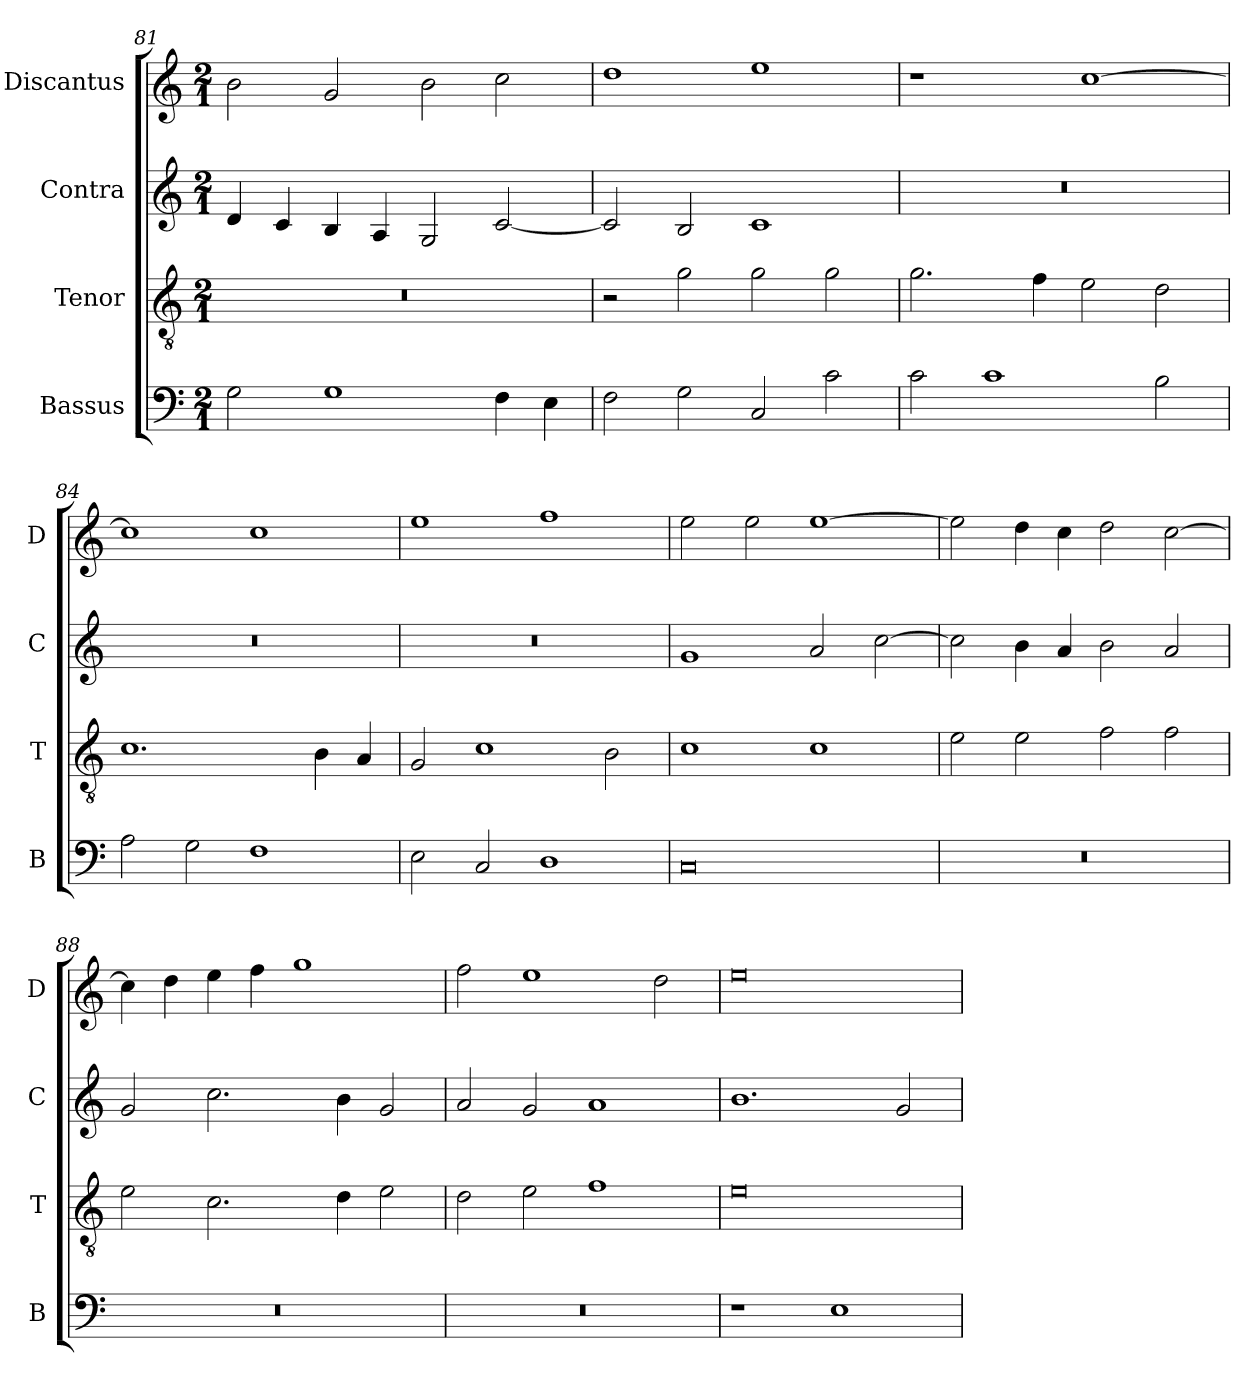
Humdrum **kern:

**kern	**kern	**kern	**kern
*part4	*part3	*part2	*part1
*staff4	*staff3	*staff2	*staff1
*I"Bassus	*I"Tenor	*I"Contra	*I"Discantus
*I'B	*I'T	*I'C	*I'D
*clefF4	*clefGv2	*clefG2	*clefG2
*k[]	*k[]	*k[]	*k[]
*M2/1	*M2/1	*M2/1	*M2/1
=81	=81	=81	=81
2G\	0r	4d/	2b\
.	.	4c/	.
1G	.	4B/	2g/
.	.	4A/	.
.	.	2G/	2b\
4F\	.	[2c/	2cc\
4E\	.	.	.
=82	=82	=82	=82
2F\	2r	2c/]	1dd
2G\	2g\	2B/	.
2C/	2g\	1c	1ee
2c\	2g\	.	.
=83	=83	=83	=83
2c\	2.g\	0r	1r
1c	.	.	.
.	4f\	.	.
.	2e\	.	[1cc
2B\	2d\	.	.
=84	=84	=84	=84
2A\	1.c	0r	1cc]
2G\	.	.	.
1F	.	.	1cc
.	4B\	.	.
.	4A/	.	.
=85	=85	=85	=85
2E\	2G/	0r	1ee
2C/	1c	.	.
1D	.	.	1ff
.	2B\	.	.
=86	=86	=86	=86
0C	1c	1g	2ee\
.	.	.	2ee\
.	1c	2a/	[1ee
.	.	[2cc\	.
=87	=87	=87	=87
0r	2e\	2cc\]	2ee\]
.	2e\	4b\	4dd\
.	.	4a/	4cc\
.	2f\	2b\	2dd\
.	2f\	2a/	[2cc\
=88	=88	=88	=88
0r	2e\	2g/	4cc\]
.	.	.	4dd\
.	2.c\	2.cc\	4ee\
.	.	.	4ff\
.	.	.	1gg
.	4d\	4b\	.
.	2e\	2g/	.
=89	=89	=89	=89
0r	2d\	2a/	2ff\
.	2e\	2g/	1ee
.	1f	1a	.
.	.	.	2dd\
=90	=90	=90	=90
1r	0e	1.b	0ee
1E	.	.	.
.	.	2g/	.
=	=	=	=
*-	*-	*-	*-
